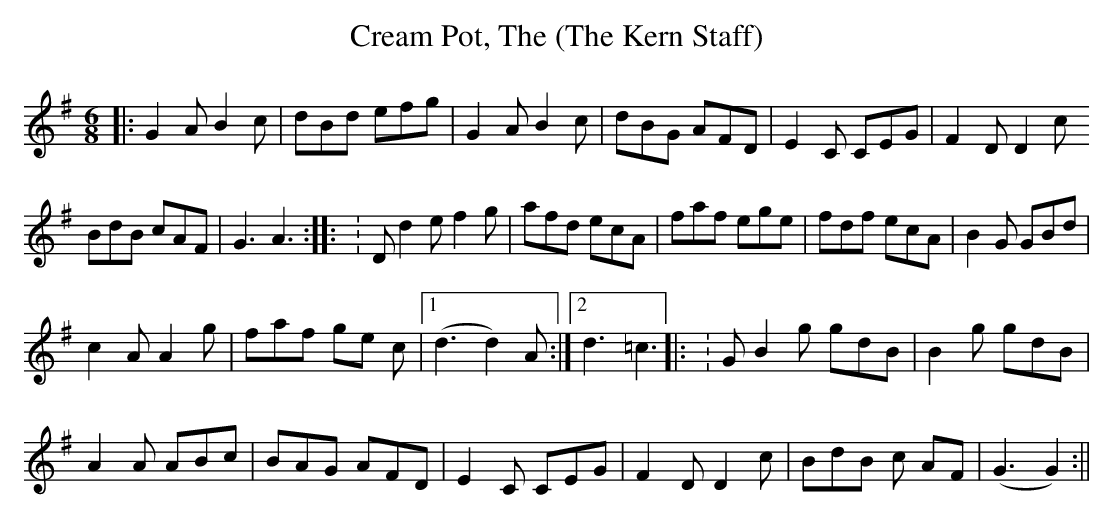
X:1
T:Cream Pot, The (The Kern Staff)
M:6/8
L:1/8
K:G
||:G2 A B2 c | dBd efg | G2 A B2 c | dBG AFD | E2 C CEG | F2 D D2 c!
BdB
cAF | G3 A3 :||:K:D
d2 e f2 g | afd ecA | faf ege | fdf ecA | B2 G GBd |! c2 A A2 g | faf
ge
c |1(d3 d2) A :|2 d3 =c3 ||: K:G
B2 g gdB | B2 g gdB |! A2 A ABc | BAG AFD | E2 C CEG | F2 D D2 c |
BdB c
AF | (G3 G2) :||
